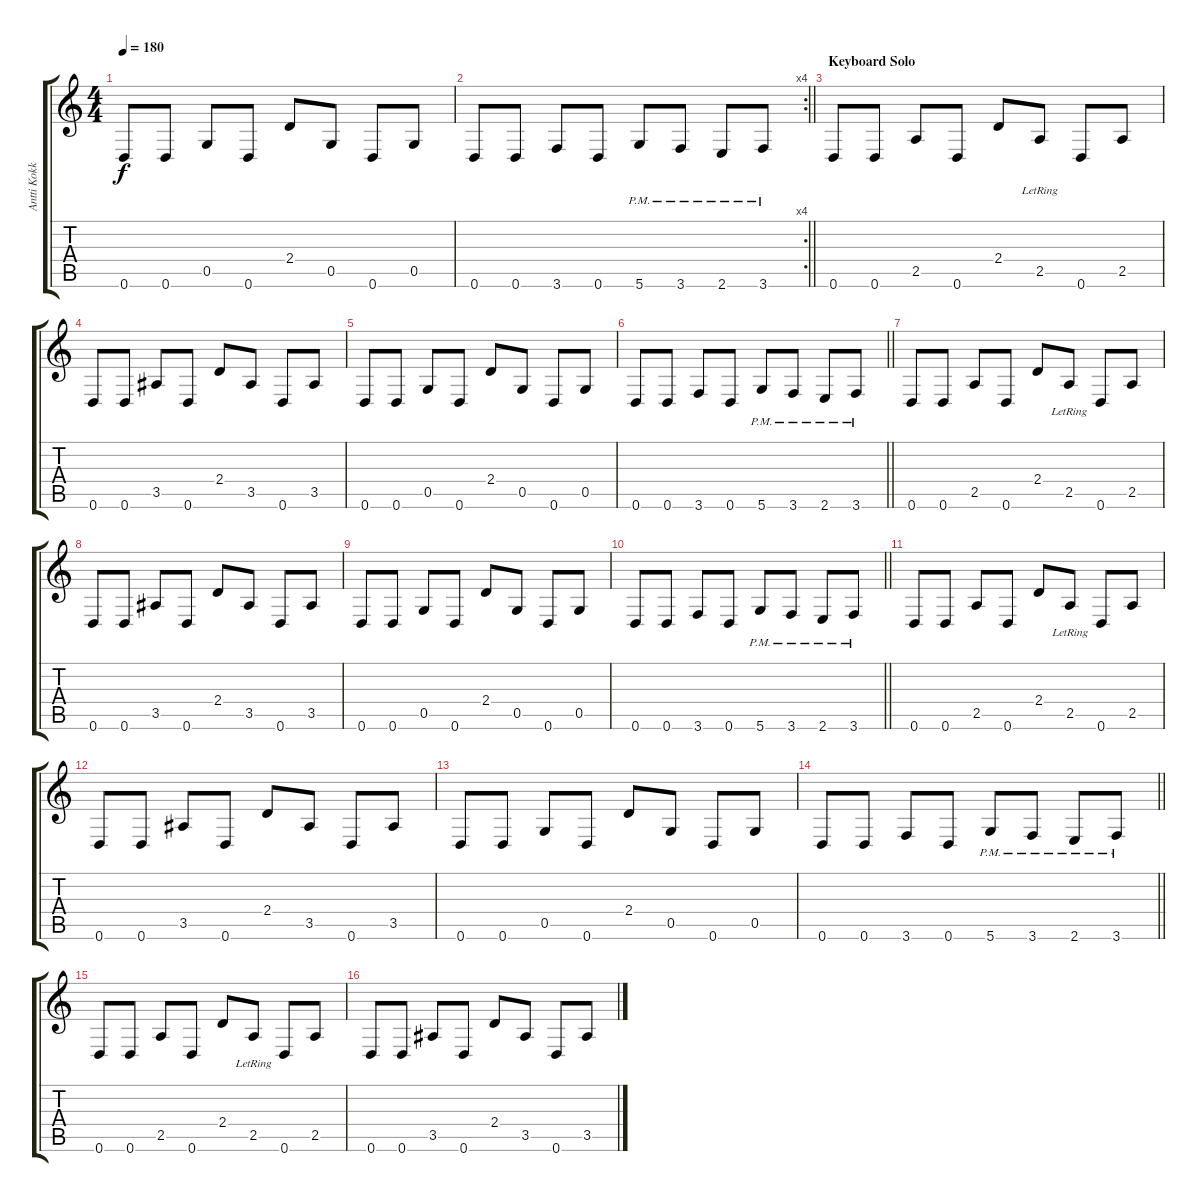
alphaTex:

\track ("Antti Kokko" "Antti Kokk") {instrument distortionguitar}
\staff {score tabs}
\tuning (D4 A3 F3 C3 G2 D2) {hide}
\ts (4 4)
\tempo 180
\clef g2
\ks c
0.6.8{dy f} 0.6.8 0.5.8 0.6.8 2.4.8 0.5.8 0.6.8 0.5.8 |
\rc 4
\barLineRight lightlight
0.6.8 0.6.8 3.6.8 0.6.8 5.6{pm}.8 3.6{pm}.8 2.6{pm}.8 3.6{pm}.8 |
\section ("" "Keyboard Solo")
0.6.8 0.6.8 2.5.8 0.6.8 2.4.8 2.5{lr}.8 0.6.8 2.5.8 |
0.6.8 0.6.8 3.5.8 0.6.8 2.4.8 3.5.8 0.6.8 3.5.8 |
0.6.8 0.6.8 0.5.8 0.6.8 2.4.8 0.5.8 0.6.8 0.5.8 |
\barLineRight lightlight
0.6.8 0.6.8 3.6.8 0.6.8 5.6{pm}.8 3.6{pm}.8 2.6{pm}.8 3.6{pm}.8 |
0.6.8 0.6.8 2.5.8 0.6.8 2.4.8 2.5{lr}.8 0.6.8 2.5.8 |
0.6.8 0.6.8 3.5.8 0.6.8 2.4.8 3.5.8 0.6.8 3.5.8 |
0.6.8 0.6.8 0.5.8 0.6.8 2.4.8 0.5.8 0.6.8 0.5.8 |
\barLineRight lightlight
0.6.8 0.6.8 3.6.8 0.6.8 5.6{pm}.8 3.6{pm}.8 2.6{pm}.8 3.6{pm}.8 |
0.6.8 0.6.8 2.5.8 0.6.8 2.4.8 2.5{lr}.8 0.6.8 2.5.8 |
0.6.8 0.6.8 3.5.8 0.6.8 2.4.8 3.5.8 0.6.8 3.5.8 |
0.6.8 0.6.8 0.5.8 0.6.8 2.4.8 0.5.8 0.6.8 0.5.8 |
\barLineRight lightlight
0.6.8 0.6.8 3.6.8 0.6.8 5.6{pm}.8 3.6{pm}.8 2.6{pm}.8 3.6{pm}.8 |
0.6.8 0.6.8 2.5.8 0.6.8 2.4.8 2.5{lr}.8 0.6.8 2.5.8 |
0.6.8 0.6.8 3.5.8 0.6.8 2.4.8 3.5.8 0.6.8 3.5.8
